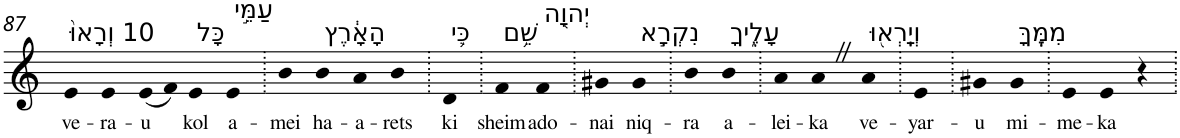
**kern	**text
*part1	*part1
*staff1	*staff1
*I"Piano	*
*I'Pno	*
!!LO:PB:g=z
*clefG2	*
*k[]	*
=87	=87
!LO:TX:a:t=10 וְרָאוּ֙	!
!	!LO:LY:b
4e	ve-
!	!LO:LY:b
4e	-ra-
!	!LO:LY:b
(8e	-u
8f)	.
!LO:TX:a:t=כָּל	!
!	!LO:LY:b
4e	kol
!LO:TX:a:t=עַמֵּ֣י	!
!	!LO:LY:b
4e	a-
=88.	=88.
!	!LO:LY:b
4b	-mei
!LO:TX:a:t=הָאָ֔רֶץ	!
!	!LO:LY:b
4b	ha-
!	!LO:LY:b
4a	-a-
!	!LO:LY:b
4b	-rets
=89.	=89.
!LO:TX:a:t=כִּ֛י	!
!	!LO:LY:b
4d	ki
=90.	=90.
!LO:TX:a:t=שֵׁ֥ם	!
!	!LO:LY:b
4f	sheim
!LO:TX:a:t=יְהוָ֖ה	!
!	!LO:LY:b
4f	ado-
=91.	=91.
!	!LO:LY:b
4g#X	-nai
!LO:TX:a:t=נִקְרָ֣א	!
!	!LO:LY:b
4g#	niq-
=92.	=92.
!	!LO:LY:b
4b	-ra
!LO:TX:a:t=עָלֶ֑יךָ	!
!	!LO:LY:b
4b	a-
=93.	=93.
!	!LO:LY:b
4a	-lei-
!	!LO:LY:b
4aZ	-ka
!LO:TX:a:t=וְיָֽרְא֖וּ	!
!	!LO:LY:b
4a	ve-
=94.	=94.
!	!LO:LY:b
4e	-yar-
=95.	=95.
!	!LO:LY:b
4g#X	-u
!LO:TX:a:t=מִמֶּֽךָּ	!
!	!LO:LY:b
4g#	mi-
=96.	=96.
!	!LO:LY:b
4e	-me-
!	!LO:LY:b
4e	-ka
4r	.
=.	=.
*-	*-
